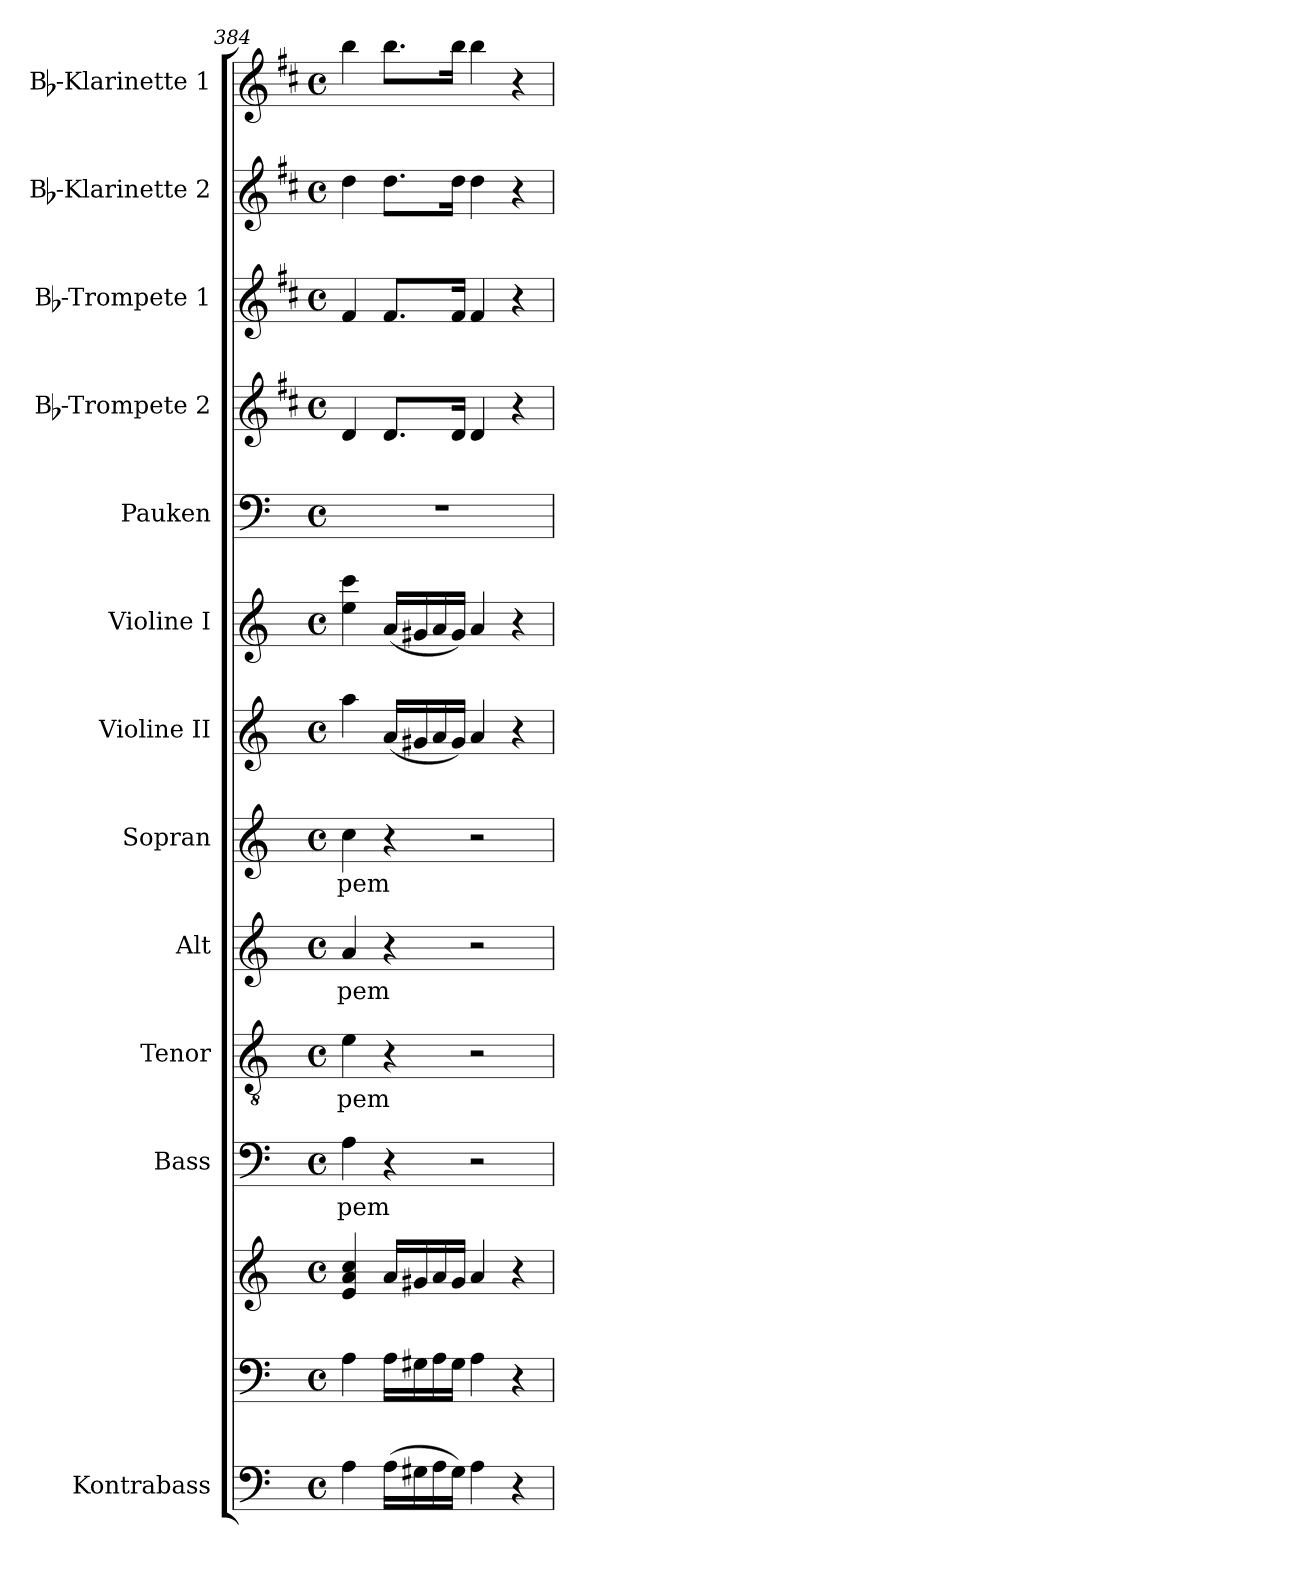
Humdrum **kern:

**kern	**kern	**kern	**kern	**text	**kern	**text	**kern	**text	**kern	**text	**kern	**kern	**kern	**kern	**kern	**kern	**kern
*part13	*part12	*part12	*part11	*part11	*part10	*part10	*part9	*part9	*part8	*part8	*part7	*part6	*part5	*part4	*part3	*part2	*part1
*staff14	*staff13	*staff12	*staff11	*staff11	*staff10	*staff10	*staff9	*staff9	*staff8	*staff8	*staff7	*staff6	*staff5	*staff4	*staff3	*staff2	*staff1
*I"Kontrabass	*	*	*I"Bass	*	*I"Tenor	*	*I"Alt	*	*I"Sopran	*	*I"Violine II	*I"Violine I	*I"Pauken	*I"Bb-Trompete 2	*I"Bb-Trompete 1	*I"Bb-Klarinette 2	*I"Bb-Klarinette 1
*I'Kb.	*	*	*I'B.	*	*I'T.	*	*I'A.	*	*I'S.	*	*I'Vl. II	*I'Vl. I	*I'Pk.	*I'Bb Trp. 2	*I'Bb Trp. 1	*I'Bb Kl. 2	*I'Bb Kl. 1
*clefF4	*clefF4	*clefG2	*clefF4	*	*clefGv2	*	*clefG2	*	*clefG2	*	*clefG2	*clefG2	*clefF4	*clefG2	*clefG2	*clefG2	*clefG2
*ITrd7c12	*	*	*	*	*	*	*	*	*	*	*	*	*	*ITrd1c2	*ITrd1c2	*ITrd1c2	*ITrd1c2
*k[]	*k[]	*k[]	*k[]	*	*k[]	*	*k[]	*	*k[]	*	*k[]	*k[]	*k[]	*k[]	*k[]	*k[]	*k[]
*C:	*C:	*C:	*C:	*	*C:	*	*C:	*	*C:	*	*C:	*C:	*C:	*C:	*C:	*C:	*C:
*M4/4	*M4/4	*M4/4	*M4/4	*	*M4/4	*	*M4/4	*	*M4/4	*	*M4/4	*M4/4	*M4/4	*M4/4	*M4/4	*M4/4	*M4/4
*met(c)	*met(c)	*met(c)	*met(c)	*	*met(c)	*	*met(c)	*	*met(c)	*	*met(c)	*met(c)	*met(c)	*met(c)	*met(c)	*met(c)	*met(c)
=384	=384	=384	=384	=384	=384	=384	=384	=384	=384	=384	=384	=384	=384	=384	=384	=384	=384
!	!	!	!	!LO:LY:b	!	!LO:LY:b	!	!LO:LY:b	!	!LO:LY:b	!	!	!	!	!	!	!
4AA\	4A\	4e/ 4a/ 4cc/	4A\	-pem	4e\	-pem	4a/	-pem	4cc\	-pem	4aa\	4ee\ 4ccc\	1r	4c/	4e/	4cc\	4aa\
(>16AA\LL	16A\LL	16a/LL	4r	.	4r	.	4r	.	4r	.	(<16a/LL	(<16a/LL	.	8.c/L	8.e/L	8.cc\L	8.aa\L
16GG#X\	16G#X\	16g#X/	.	.	.	.	.	.	.	.	16g#X/	16g#X/	.	.	.	.	.
16AA\	16A\	16a/	.	.	.	.	.	.	.	.	16a/	16a/	.	.	.	.	.
16GG#\JJ)	16G#\JJ	16g#/JJ	.	.	.	.	.	.	.	.	16g#/JJ)	16g#/JJ)	.	16c/Jk	16e/Jk	16cc\Jk	16aa\Jk
4AA\	4A\	4a/	2r	.	2r	.	2r	.	2r	.	4a/	4a/	.	4c/	4e/	4cc\	4aa\
4r	4r	4r	.	.	.	.	.	.	.	.	4r	4r	.	4r	4r	4r	4r
=	=	=	=	=	=	=	=	=	=	=	=	=	=	=	=	=	=
*-	*-	*-	*-	*-	*-	*-	*-	*-	*-	*-	*-	*-	*-	*-	*-	*-	*-
